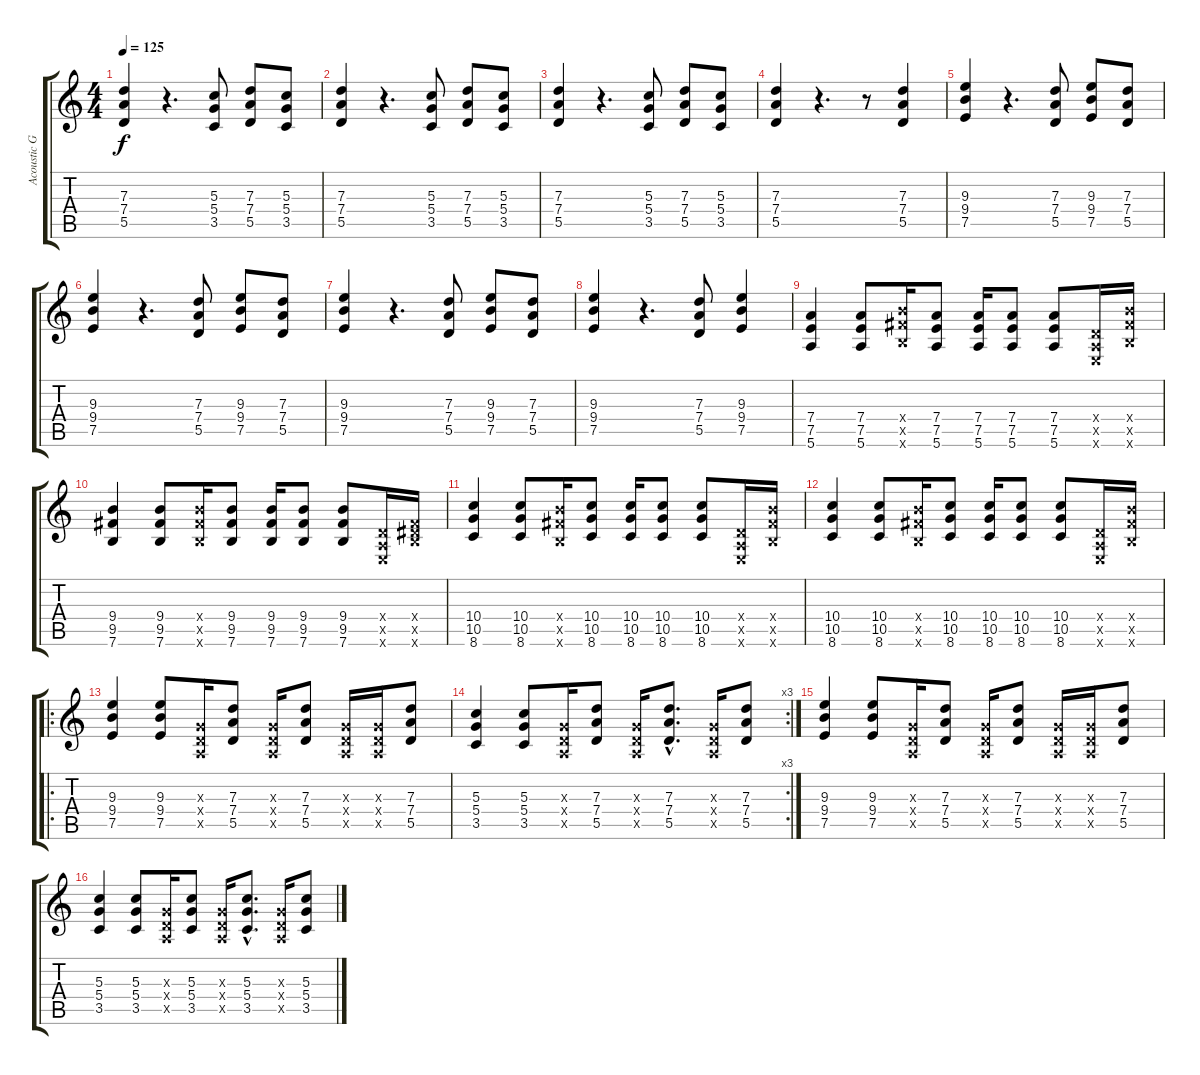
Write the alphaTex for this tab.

\track ("Acoustic Guitar" "Acoustic G") {instrument acousticguitarsteel}
\staff {score tabs}
\tuning (E4 B3 G3 D3 A2 E2) {hide}
\ts (4 4)
\tempo 125
\clef g2
\ks c
(7.3 7.4 5.5).4{dy f} r.4{d} (5.3 5.4 3.5).8 (7.3 7.4 5.5).8 (5.3 5.4 3.5).8 |
(7.3 7.4 5.5).4 r.4{d} (5.3 5.4 3.5).8 (7.3 7.4 5.5).8 (5.3 5.4 3.5).8 |
(7.3 7.4 5.5).4 r.4{d} (5.3 5.4 3.5).8 (7.3 7.4 5.5).8 (5.3 5.4 3.5).8 |
(7.3 7.4 5.5).4 r.4{d} r.8 (7.3 7.4 5.5).4 |
(9.3 9.4 7.5).4 r.4{d} (7.3 7.4 5.5).8 (9.3 9.4 7.5).8 (7.3 7.4 5.5).8 |
(9.3 9.4 7.5).4 r.4{d} (7.3 7.4 5.5).8 (9.3 9.4 7.5).8 (7.3 7.4 5.5).8 |
(9.3 9.4 7.5).4 r.4{d} (7.3 7.4 5.5).8 (9.3 9.4 7.5).8 (7.3 7.4 5.5).8 |
(9.3 9.4 7.5).4 r.4{d} (7.3 7.4 5.5).8 (9.3 9.4 7.5).4 |
(7.4 7.5 5.6).4 (7.4 7.5 5.6).8 (9.4{x} 9.5{x} 7.6{x}).16 (7.4 7.5 5.6).8 (7.4 7.5 5.6).16 (7.4 7.5 5.6).8 (7.4 7.5 5.6).8 (0.4{x} 0.5{x} 0.6{x}).16 (9.4{x} 9.5{x} 7.6{x}).16 |
(9.4 9.5 7.6).4 (9.4 9.5 7.6).8 (9.4{x} 9.5{x} 7.6{x}).16 (9.4 9.5 7.6).8 (9.4 9.5 7.6).16 (9.4 9.5 7.6).8 (9.4 9.5 7.6).8 (0.4{x} 0.5{x} 0.6{x}).16 (1.4{x} 9.5{x} 7.6{x}).16 |
(10.4 10.5 8.6).4 (10.4 10.5 8.6).8 (9.4{x} 9.5{x} 7.6{x}).16 (10.4 10.5 8.6).8 (10.4 10.5 8.6).16 (10.4 10.5 8.6).8 (10.4 10.5 8.6).8 (0.4{x} 0.5{x} 0.6{x}).16 (9.4{x} 9.5{x} 7.6{x}).16 |
(10.4 10.5 8.6).4 (10.4 10.5 8.6).8 (9.4{x} 9.5{x} 7.6{x}).16 (10.4 10.5 8.6).8 (10.4 10.5 8.6).16 (10.4 10.5 8.6).8 (10.4 10.5 8.6).8 (0.4{x} 0.5{x} 0.6{x}).16 (9.4{x} 9.5{x} 7.6{x}).16 |
\ro
(9.3 9.4 7.5).4 (9.3 9.4 7.5).8 (0.3{x} 0.4{x} 0.5{x}).16 (7.3 7.4 5.5).8 (0.3{x} 0.4{x} 0.5{x}).16 (7.3 7.4 5.5).8 (0.3{x} 0.4{x} 0.5{x}).16 (0.3{x} 0.4{x} 0.5{x}).16 (7.3 7.4 5.5).8 |
\rc 3
(5.3 5.4 3.5).4 (5.3 5.4 3.5).8 (0.3{x} 0.4{x} 0.5{x}).16 (7.3 7.4 5.5).8 (0.3{x} 0.4{x} 0.5{x}).16 (7.3{hac} 7.4{hac} 5.5{hac}).8{d} (0.3{x} 0.4{x} 0.5{x}).16 (7.3 7.4 5.5).8 |
(9.3 9.4 7.5).4 (9.3 9.4 7.5).8 (0.3{x} 0.4{x} 0.5{x}).16 (7.3 7.4 5.5).8 (0.3{x} 0.4{x} 0.5{x}).16 (7.3 7.4 5.5).8 (0.3{x} 0.4{x} 0.5{x}).16 (0.3{x} 0.4{x} 0.5{x}).16 (7.3 7.4 5.5).8 |
(5.3 5.4 3.5).4 (5.3 5.4 3.5).8 (0.3{x} 0.4{x} 0.5{x}).16 (5.3 5.4 3.5).8 (0.3{x} 0.4{x} 0.5{x}).16 (5.3{hac} 5.4{hac} 3.5{hac}).8{d} (0.3{x} 0.4{x} 0.5{x}).16 (5.3 5.4 3.5).8
